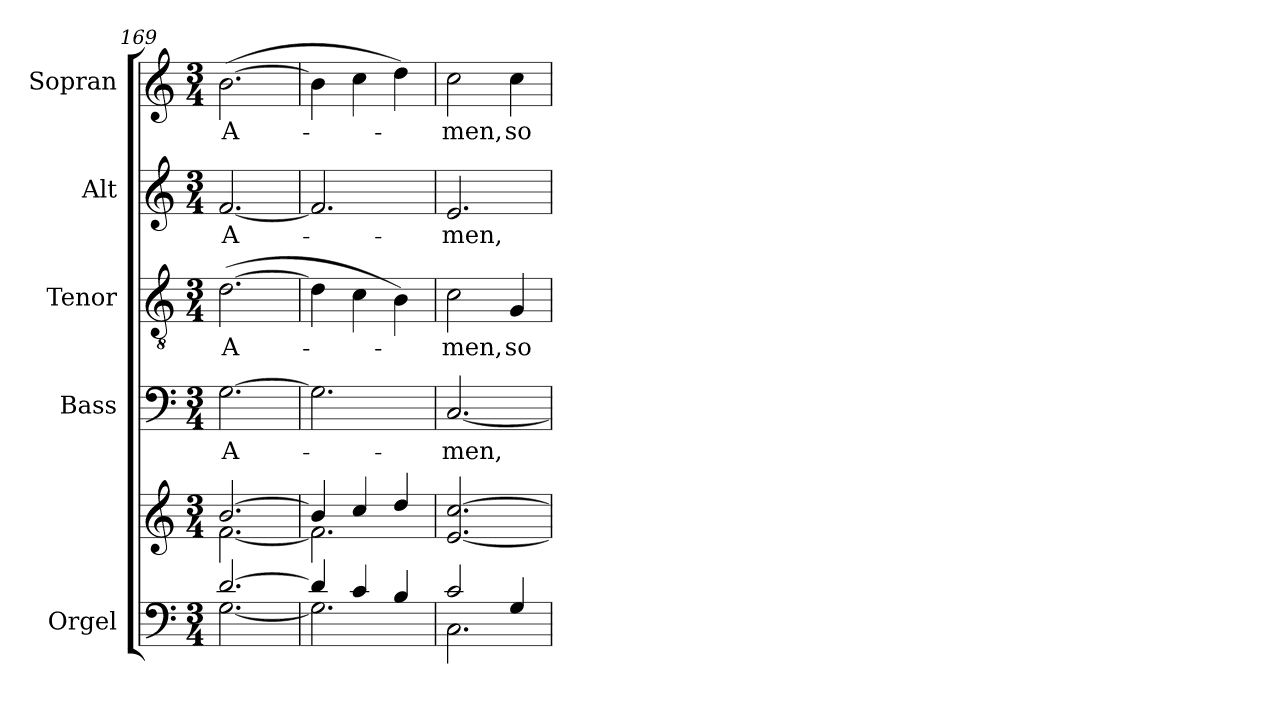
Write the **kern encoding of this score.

**kern	**kern	**kern	**text	**kern	**text	**kern	**text	**kern	**text
*part5	*part5	*part4	*part4	*part3	*part3	*part2	*part2	*part1	*part1
*staff6	*staff5	*staff4	*staff4	*staff3	*staff3	*staff2	*staff2	*staff1	*staff1
*I"Orgel	*	*I"Bass	*	*I"Tenor	*	*I"Alt	*	*I"Sopran	*
*I'Org.	*	*I'B	*	*I'T	*	*I'A	*	*I'S	*
*clefF4	*clefG2	*clefF4	*	*clefGv2	*	*clefG2	*	*clefG2	*
*k[]	*k[]	*k[]	*	*k[]	*	*k[]	*	*k[]	*
*C:	*C:	*C:	*	*C:	*	*C:	*	*C:	*
*M3/4	*M3/4	*M3/4	*	*M3/4	*	*M3/4	*	*M3/4	*
=169	=169	=169	=169	=169	=169	=169	=169	=169	=169
*^	*^	*	*	*	*	*	*	*	*
!	!	!	!	!	!LO:LY:b	!	!LO:LY:b	!	!LO:LY:b	!	!LO:LY:b
[>2.d/	[<2.G\	[>2.b/	[<2.f\	[2.G\	A-	(>[2.d\	A-	[2.f/	A-	(>[2.b\	A-
=170	=170	=170	=170	=170	=170	=170	=170	=170	=170	=170	=170
4d/]	2.G\]	4b/]	2.f\]	2.G\]	.	4d\]	.	2.f/]	.	4b\]	.
4c/	.	4cc/	.	.	.	4c\	.	.	.	4cc\	.
4B/	.	4dd/	.	.	.	4B\)	.	.	.	4dd\)	.
*	*	*v	*v	*	*	*	*	*	*	*	*
!!LO:PB:g=z
=171	=171	=171	=171	=171	=171	=171	=171	=171	=171	=171
!	!	!	!	!LO:LY:b	!	!LO:LY:b	!	!LO:LY:b	!	!LO:LY:b
2c/	2.C\	[2.e/ [2.cc/	[2.C/	-men,	2c\	-men,	2.e/	-men,	2cc\	-men,
!	!	!	!	!	!	!LO:LY:b	!	!	!	!LO:LY:b
4G/	.	.	.	.	4G/	so	.	.	4cc\	so
*v	*v	*	*	*	*	*	*	*	*	*
=	=	=	=	=	=	=	=	=	=
*-	*-	*-	*-	*-	*-	*-	*-	*-	*-
